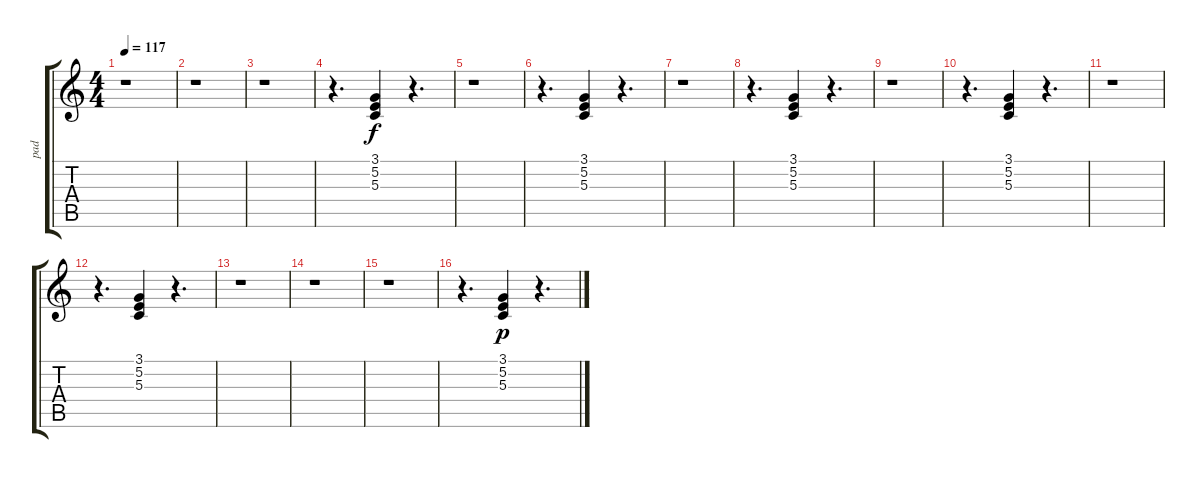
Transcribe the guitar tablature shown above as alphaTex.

\track ("pad" "pad") {instrument pad1newage}
\staff {score tabs}
\tuning (E4 B3 G3 D3 A2 E2) {hide}
\ts (4 4)
\tempo 117
\clef g2
\ks c
r.1{dy f} |
r.1 |
r.1 |
r.4{d} (3.1 5.2 5.3).4 r.4{d} |
r.1 |
r.4{d} (3.1 5.2 5.3).4 r.4{d} |
r.1 |
r.4{d} (3.1 5.2 5.3).4 r.4{d} |
r.1 |
r.4{d} (3.1 5.2 5.3).4 r.4{d} |
r.1 |
r.4{d} (3.1 5.2 5.3).4 r.4{d} |
r.1 |
r.1 |
r.1 |
r.4{d} (3.1 5.2 5.3).4{dy p} r.4{d}
